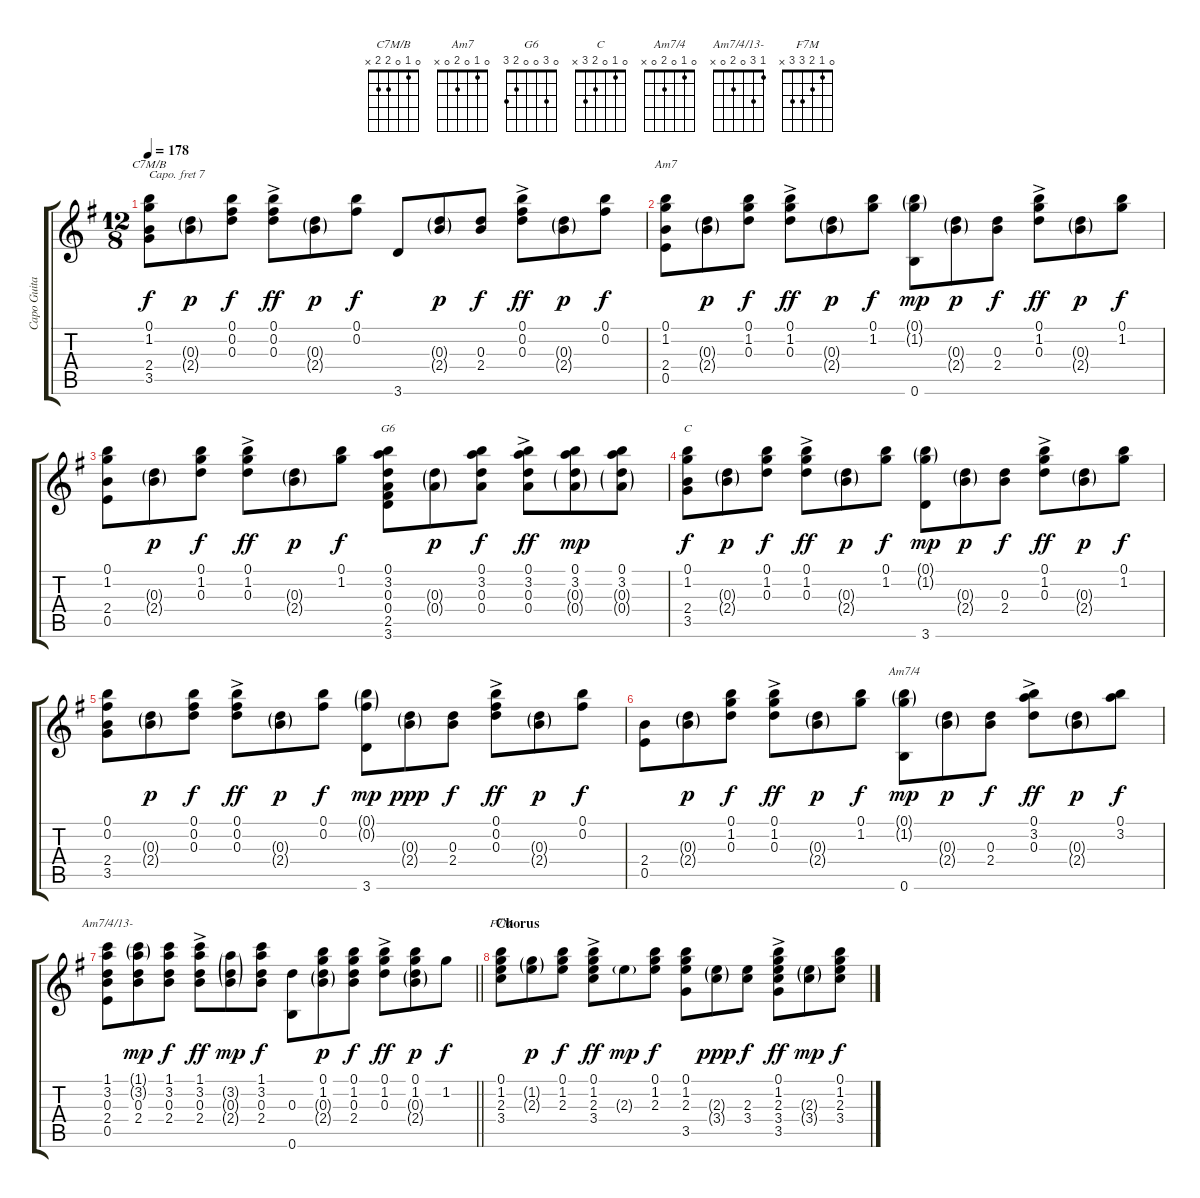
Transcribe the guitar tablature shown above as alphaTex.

\track ("Capo Guitar" "Capo Guita") {instrument acousticguitarsteel}
\staff {score tabs}
\capo 7
\tuning (E4 B3 G3 D3 A2 E2) {hide}
\chord ("C7M/B" 0 1 0 2 2 x)
\chord ("Am7" 0 1 0 2 0 x)
\chord ("G6" 0 3 0 0 2 3)
\chord ("C" 0 1 0 2 3 x)
\chord ("Am7/4" 0 1 0 2 0 x)
\chord ("Am7/4/13-" 1 3 0 2 0 x)
\chord ("F7M" 0 1 2 3 3 x)
\ts (12 8)
\tempo 178
\clef g2
\ks g
(0.1 1.2 2.4 3.5).8{ch "C7M/B" dy f} (0.3{g} 2.4{g}).8{dy p} (0.1 0.2 0.3).8{dy f} (0.1{ac} 0.2{ac} 0.3{ac}).8{dy ff} (0.3{g} 2.4{g}).8{dy p} (0.1 0.2).8{dy f} 3.6.8 (0.3{g} 2.4{g}).8{dy p} (0.3 2.4).8{dy f} (0.1{ac} 0.2{ac} 0.3{ac}).8{dy ff} (0.3{g} 2.4{g}).8{dy p} (0.1 0.2).8{dy f} |
(0.1 1.2 2.4 0.5).8{ch "Am7"} (0.3{g} 2.4{g}).8{dy p} (0.1 1.2 0.3).8{dy f} (0.1{ac} 1.2{ac} 0.3{ac}).8{dy ff} (0.3{g} 2.4{g}).8{dy p} (0.1 1.2).8{dy f} (0.1{g} 1.2{g} 0.6).8{dy mp} (0.3{g} 2.4{g}).8{dy p} (0.3 2.4).8{dy f} (0.1{ac} 1.2{ac} 0.3{ac}).8{dy ff} (0.3{g} 2.4{g}).8{dy p} (0.1 1.2).8{dy f} |
(0.1 1.2 2.4 0.5).8 (0.3{g} 2.4{g}).8{dy p} (0.1 1.2 0.3).8{dy f} (0.1{ac} 1.2{ac} 0.3{ac}).8{dy ff} (0.3{g} 2.4{g}).8{dy p} (0.1 1.2).8{dy f} (0.1 3.2 0.3 0.4 2.5 3.6).8{ch "G6"} (0.3{g} 0.4{g}).8{dy p} (0.1 3.2 0.3 0.4).8{dy f} (0.1{ac} 3.2{ac} 0.3{ac} 0.4{ac}).8{dy ff} (0.1 3.2 0.3{g} 0.4{g}).8{dy mp} (0.1 3.2 0.3{g} 0.4{g}).8 |
(0.1 1.2 2.4 3.5).8{ch "C" dy f} (0.3{g} 2.4{g}).8{dy p} (0.1 1.2 0.3).8{dy f} (0.1{ac} 1.2{ac} 0.3{ac}).8{dy ff} (0.3{g} 2.4{g}).8{dy p} (0.1 1.2).8{dy f} (0.1{g} 1.2{g} 3.6).8{dy mp} (0.3{g} 2.4{g}).8{dy p} (0.3 2.4).8{dy f} (0.1{ac} 1.2{ac} 0.3{ac}).8{dy ff} (0.3{g} 2.4{g}).8{dy p} (0.1 1.2).8{dy f} |
(0.1 0.2 2.4 3.5).8 (0.3{g} 2.4{g}).8{dy p} (0.1 0.2 0.3).8{dy f} (0.1{ac} 0.2{ac} 0.3{ac}).8{dy ff} (0.3{g} 2.4{g}).8{dy p} (0.1 0.2).8{dy f} (0.1{g} 0.2{g} 3.6).8{dy mp} (0.3{g} 2.4{g}).8{dy ppp} (0.3 2.4).8{dy f} (0.1{ac} 0.2{ac} 0.3{ac}).8{dy ff} (0.3{g} 2.4{g}).8{dy p} (0.1 0.2).8{dy f} |
(2.4 0.5).8 (0.3{g} 2.4{g}).8{dy p} (0.1 1.2 0.3).8{dy f} (0.1{ac} 1.2{ac} 0.3{ac}).8{dy ff} (0.3{g} 2.4{g}).8{dy p} (0.1 1.2).8{dy f} (0.1{g} 1.2{g} 0.6).8{ch "Am7/4" dy mp} (0.3{g} 2.4{g}).8{dy p} (0.3 2.4).8{dy f} (0.1{ac} 3.2{ac} 0.3{ac}).8{dy ff} (0.3{g} 2.4{g}).8{dy p} (0.1 3.2).8{dy f} |
\barLineRight lightlight
(1.1 3.2 0.3 2.4 0.5).8{ch "Am7/4/13-"} (1.1{g} 3.2{g} 0.3 2.4).8{dy mp} (1.1 3.2 0.3 2.4).8{dy f} (1.1{ac} 3.2{ac} 0.3{ac} 2.4{ac}).8{dy ff} (3.2{g} 0.3{g} 2.4{g}).8{dy mp} (1.1 3.2 0.3 2.4).8{dy f} (0.3 0.6).8 (0.1 1.2 0.3{g} 2.4{g}).8{dy p} (0.1 1.2 0.3 2.4).8{dy f} (0.1{ac} 1.2{ac} 0.3{ac}).8{dy ff} (0.1 1.2 0.3{g} 2.4{g}).8{dy p} 1.2.8{dy f} |
\section ("" "Chorus")
(0.1 1.2 2.3 3.4).8{ch "F7M"} (1.2{g} 2.3{g}).8{dy p} (0.1 1.2 2.3).8{dy f} (0.1{ac} 1.2{ac} 2.3{ac} 3.4{ac}).8{dy ff} 2.3{g}.8{dy mp} (0.1 1.2 2.3).8{dy f} (0.1 1.2 2.3 3.5).8 (2.3{g} 3.4{g}).8{dy ppp} (2.3 3.4).8{dy f} (0.1{ac} 1.2{ac} 2.3{ac} 3.4{ac} 3.5{ac}).8{dy ff} (2.3{g} 3.4{g}).8{dy mp} (0.1 1.2 2.3 3.4).8{dy f}
